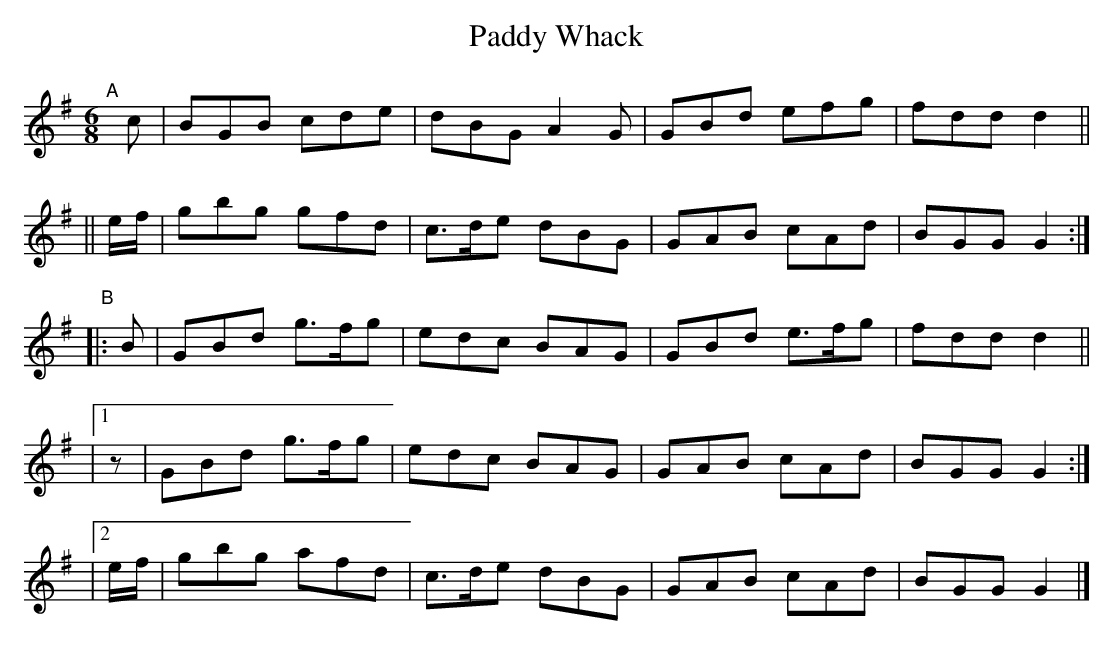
X:1
T: Paddy Whack
M: 6/8
L: 1/8
K: G
"^A"\
[|] c | BGB cde | dBG A2G | GBd efg | fdd d2 ||
|| e/f/ | gbg gfd | c>de dBG | GAB cAd | BGG G2 :|
"^B"|: B \
| GBd g>fg | edc BAG | GBd e>fg | fdd d2 ||
|[1 z | GBd g>fg | edc BAG | GAB cAd | BGG G2 :|
|[2 e/f/ | gbg afd | c>de dBG | GAB cAd | BGG G2 |]
